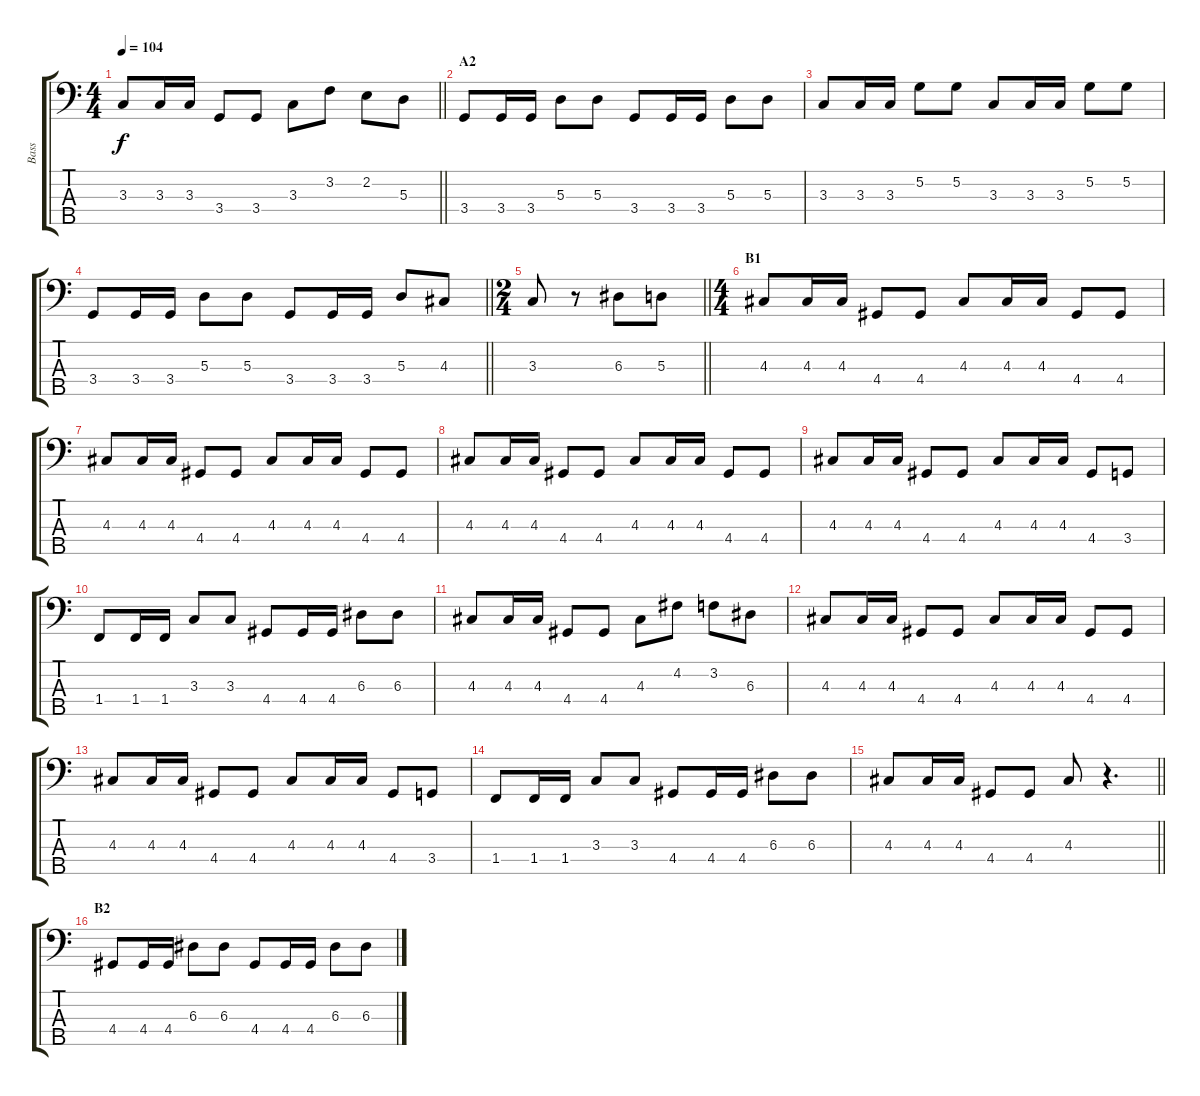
\track ("Bass" "Bass") {instrument electricbassfinger}
\staff {score tabs}
\tuning (G2 D2 A1 E1 B0) {hide}
\ts (4 4)
\tempo 104
\clef f4
\barLineRight lightlight
\ks c
3.3.8{dy f} 3.3.16 3.3.16 3.4.8 3.4.8 3.3.8 3.2.8 2.2.8 5.3.8 |
\section ("" "A2")
3.4.8 3.4.16 3.4.16 5.3.8 5.3.8 3.4.8 3.4.16 3.4.16 5.3.8 5.3.8 |
3.3.8 3.3.16 3.3.16 5.2.8 5.2.8 3.3.8 3.3.16 3.3.16 5.2.8 5.2.8 |
\barLineRight lightlight
3.4.8 3.4.16 3.4.16 5.3.8 5.3.8 3.4.8 3.4.16 3.4.16 5.3.8 4.3.8 |
\ts (2 4)
\barLineRight lightlight
3.3.8 r.8 6.3.8 5.3.8 |
\ts (4 4)
\section ("" "B1")
4.3.8 4.3.16 4.3.16 4.4.8 4.4.8 4.3.8 4.3.16 4.3.16 4.4.8 4.4.8 |
4.3.8 4.3.16 4.3.16 4.4.8 4.4.8 4.3.8 4.3.16 4.3.16 4.4.8 4.4.8 |
4.3.8 4.3.16 4.3.16 4.4.8 4.4.8 4.3.8 4.3.16 4.3.16 4.4.8 4.4.8 |
4.3.8 4.3.16 4.3.16 4.4.8 4.4.8 4.3.8 4.3.16 4.3.16 4.4.8 3.4.8 |
1.4.8 1.4.16 1.4.16 3.3.8 3.3.8 4.4.8 4.4.16 4.4.16 6.3.8 6.3.8 |
4.3.8 4.3.16 4.3.16 4.4.8 4.4.8 4.3.8 4.2.8 3.2.8 6.3.8 |
4.3.8 4.3.16 4.3.16 4.4.8 4.4.8 4.3.8 4.3.16 4.3.16 4.4.8 4.4.8 |
4.3.8 4.3.16 4.3.16 4.4.8 4.4.8 4.3.8 4.3.16 4.3.16 4.4.8 3.4.8 |
1.4.8 1.4.16 1.4.16 3.3.8 3.3.8 4.4.8 4.4.16 4.4.16 6.3.8 6.3.8 |
\barLineRight lightlight
4.3.8 4.3.16 4.3.16 4.4.8 4.4.8 4.3.8 r.4{d} |
\section ("" "B2")
4.4.8 4.4.16 4.4.16 6.3.8 6.3.8 4.4.8 4.4.16 4.4.16 6.3.8 6.3.8
